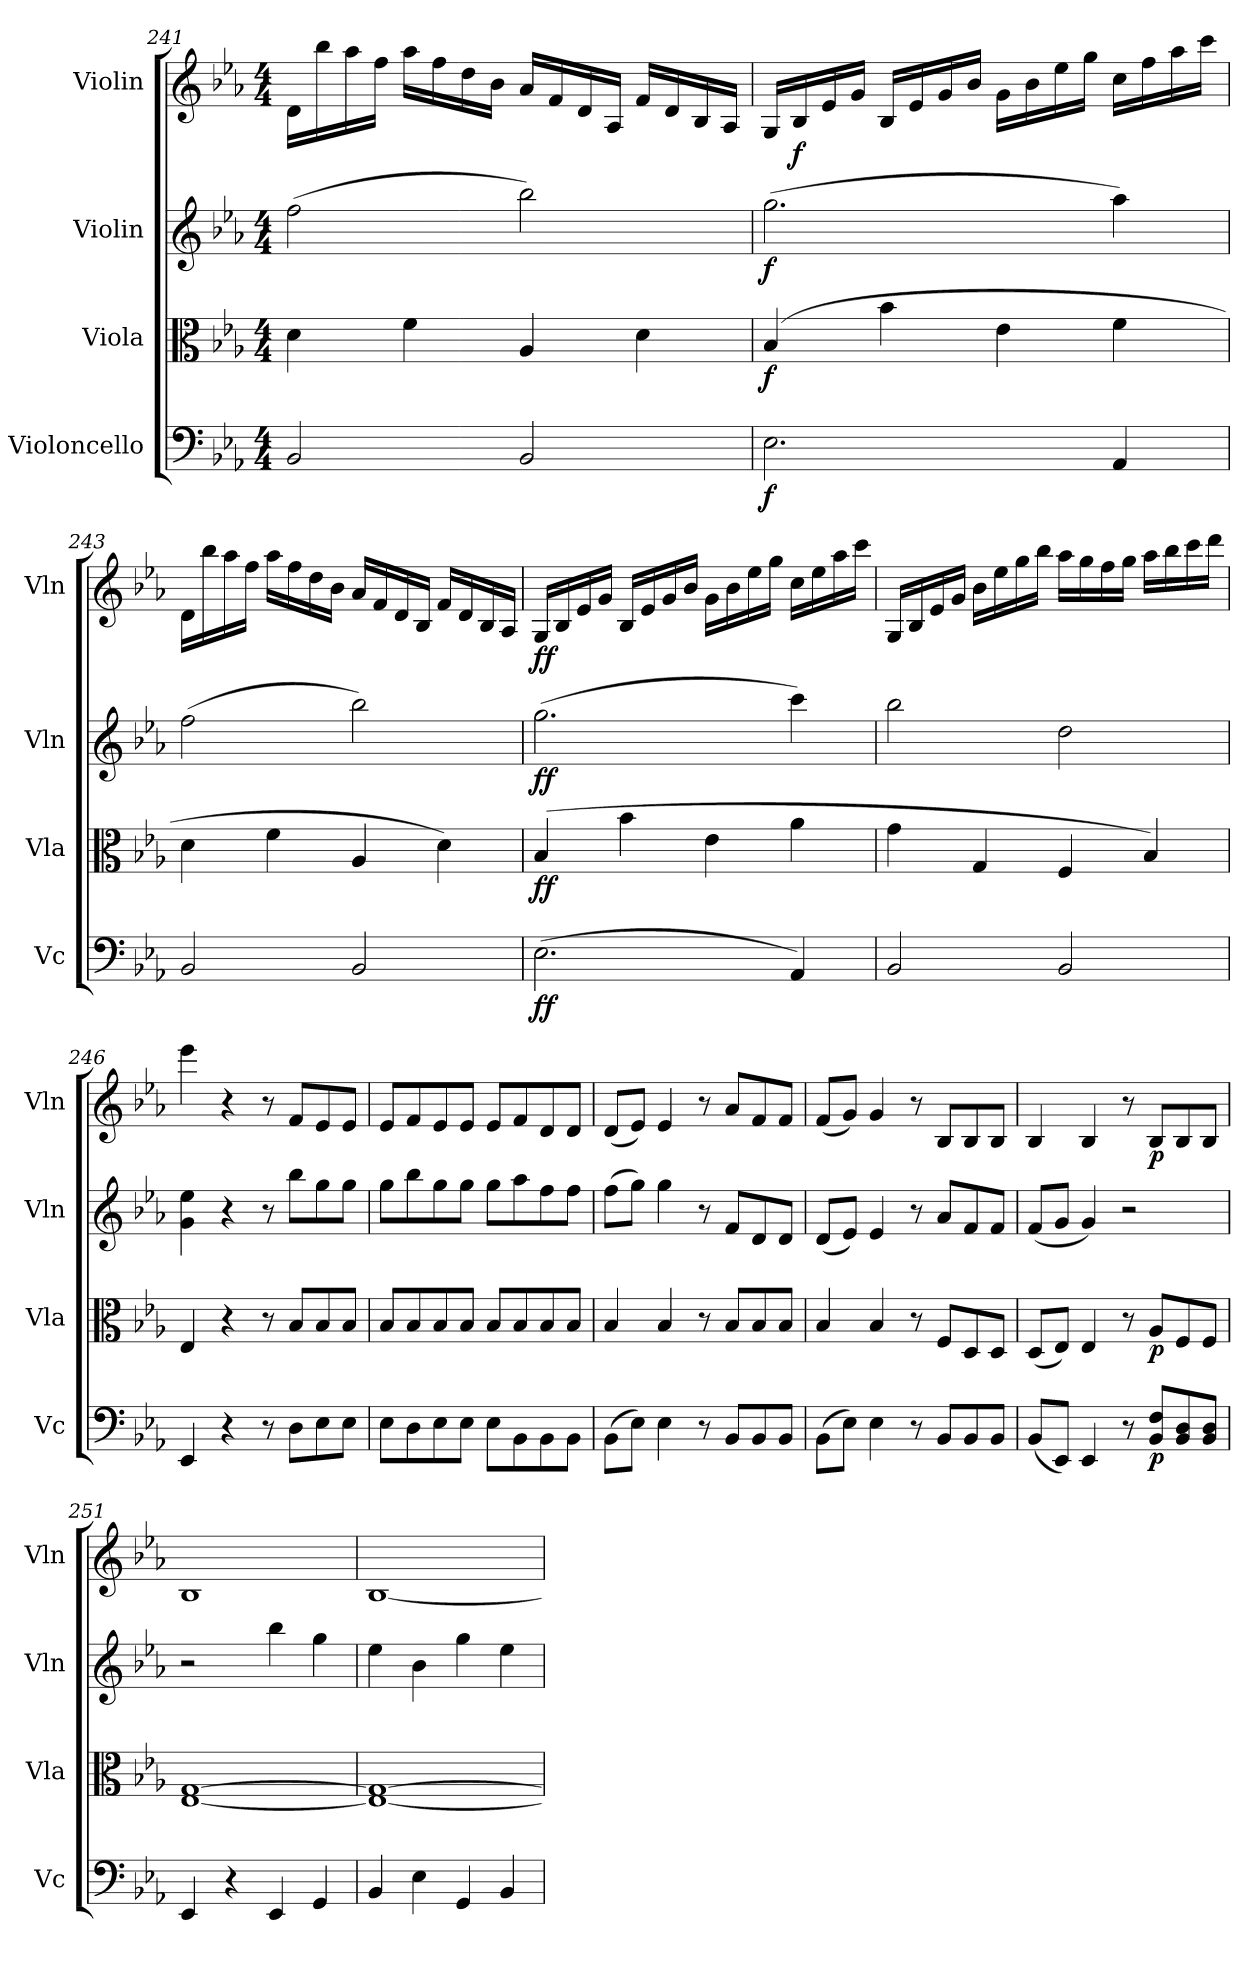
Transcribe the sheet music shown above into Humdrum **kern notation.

**kern	**dynam	**kern	**dynam	**kern	**dynam	**kern	**dynam
*part4	*part4	*part3	*part3	*part2	*part2	*part1	*part1
*staff4	*staff4	*staff3	*staff3	*staff2	*staff2	*staff1	*staff1
*I"Violoncello	*	*I"Viola	*	*I"Violin	*	*I"Violin	*
*I'Vc	*	*I'Vla	*	*I'Vln	*	*I'Vln	*
*clefF4	*	*clefC3	*	*clefG2	*	*clefG2	*
*k[b-e-a-]	*	*k[b-e-a-]	*	*k[b-e-a-]	*	*k[b-e-a-]	*
*M4/4	*	*M4/4	*	*M4/4	*	*M4/4	*
=241	=241	=241	=241	=241	=241	=241	=241
2BB-/	.	4d\	.	(2ff\	.	16d\LL	.
.	.	.	.	.	.	16bb-\	.
.	.	.	.	.	.	16aa-\	.
.	.	.	.	.	.	16ff\JJ	.
.	.	4f\	.	.	.	16aa-\LL	.
.	.	.	.	.	.	16ff\	.
.	.	.	.	.	.	16dd\	.
.	.	.	.	.	.	16b-\JJ	.
2BB-/	.	4A-/	.	2bb-\)	.	16a-/LL	.
.	.	.	.	.	.	16f/	.
.	.	.	.	.	.	16d/	.
.	.	.	.	.	.	16A-/JJ	.
.	.	4d\	.	.	.	16f/LL	.
.	.	.	.	.	.	16d/	.
.	.	.	.	.	.	16B-/	.
.	.	.	.	.	.	16A-/JJ	.
=242	=242	=242	=242	=242	=242	=242	=242
2.E-\	f	(4B-/	f	(2.gg\	f	16G/LL	.
.	.	.	.	.	.	16B-/	f
.	.	.	.	.	.	16e-/	.
.	.	.	.	.	.	16g/JJ	.
.	.	4b-\	.	.	.	16B-/LL	.
.	.	.	.	.	.	16e-/	.
.	.	.	.	.	.	16g/	.
.	.	.	.	.	.	16b-/JJ	.
.	.	4e-\	.	.	.	16g\LL	.
.	.	.	.	.	.	16b-\	.
.	.	.	.	.	.	16ee-\	.
.	.	.	.	.	.	16gg\JJ	.
4AA-/	.	4f\	.	4aa-\)	.	16cc\LL	.
.	.	.	.	.	.	16ff\	.
.	.	.	.	.	.	16aa-\	.
.	.	.	.	.	.	16ccc\JJ	.
=243	=243	=243	=243	=243	=243	=243	=243
2BB-/	.	4d\	.	(2ff\	.	16d/LL	.
.	.	.	.	.	.	16bb-\	.
.	.	.	.	.	.	16aa-\	.
.	.	.	.	.	.	16ff\JJ	.
.	.	4f\	.	.	.	16aa-\LL	.
.	.	.	.	.	.	16ff\	.
.	.	.	.	.	.	16dd\	.
.	.	.	.	.	.	16b-\JJ	.
2BB-/	.	4A-/	.	2bb-\)	.	16a-/LL	.
.	.	.	.	.	.	16f/	.
.	.	.	.	.	.	16d/	.
.	.	.	.	.	.	16B-/JJ	.
.	.	4d\)	.	.	.	16f/LL	.
.	.	.	.	.	.	16d/	.
.	.	.	.	.	.	16B-/	.
.	.	.	.	.	.	16A-/JJ	.
=244	=244	=244	=244	=244	=244	=244	=244
(2.E-\	ff	(4B-/	ff	(2.gg\	ff	16G/LL	ff
.	.	.	.	.	.	16B-/	.
.	.	.	.	.	.	16e-/	.
.	.	.	.	.	.	16g/JJ	.
.	.	4b-\	.	.	.	16B-/LL	.
.	.	.	.	.	.	16e-/	.
.	.	.	.	.	.	16g/	.
.	.	.	.	.	.	16b-/JJ	.
.	.	4e-\	.	.	.	16g\LL	.
.	.	.	.	.	.	16b-\	.
.	.	.	.	.	.	16ee-\	.
.	.	.	.	.	.	16gg\JJ	.
4AA-/)	.	4a-\	.	4ccc\)	.	16cc\LL	.
.	.	.	.	.	.	16ee-\	.
.	.	.	.	.	.	16aa-\	.
.	.	.	.	.	.	16ccc\JJ	.
=245	=245	=245	=245	=245	=245	=245	=245
2BB-/	.	4g\	.	2bb-\	.	16G/LL	.
.	.	.	.	.	.	16B-/	.
.	.	.	.	.	.	16e-/	.
.	.	.	.	.	.	16g/JJ	.
.	.	4G/	.	.	.	16b-\LL	.
.	.	.	.	.	.	16ee-\	.
.	.	.	.	.	.	16gg\	.
.	.	.	.	.	.	16bb-\JJ	.
2BB-/	.	4F/	.	2dd\	.	16aa-\LL	.
.	.	.	.	.	.	16gg\	.
.	.	.	.	.	.	16ff\	.
.	.	.	.	.	.	16gg\JJ	.
.	.	4B-/)	.	.	.	16aa-\LL	.
.	.	.	.	.	.	16bb-\	.
.	.	.	.	.	.	16ccc\	.
.	.	.	.	.	.	16ddd\JJ	.
=246	=246	=246	=246	=246	=246	=246	=246
4EE-/	.	4E-/	.	4g\ 4ee-\	.	4eee-\	.
4r	.	4r	.	4r	.	4r	.
8r	.	8r	.	8r	.	8r	.
8D\L	.	8B-/L	.	8bb-\L	.	8f/L	.
8E-\	.	8B-/	.	8gg\	.	8e-/	.
8E-\J	.	8B-/J	.	8gg\J	.	8e-/J	.
=247	=247	=247	=247	=247	=247	=247	=247
8E-\L	.	8B-/L	.	8gg\L	.	8e-/L	.
8D\	.	8B-/	.	8bb-\	.	8f/	.
8E-\	.	8B-/	.	8gg\	.	8e-/	.
8E-\J	.	8B-/J	.	8gg\J	.	8e-/J	.
8E-\L	.	8B-/L	.	8gg\L	.	8e-/L	.
8BB-\	.	8B-/	.	8aa-\	.	8f/	.
8BB-\	.	8B-/	.	8ff\	.	8d/	.
8BB-\J	.	8B-/J	.	8ff\J	.	8d/J	.
=248	=248	=248	=248	=248	=248	=248	=248
(8BB-\L	.	4B-/	.	(8ff\L	.	(8d/L	.
8E-\J)	.	.	.	8gg\J)	.	8e-/J)	.
4E-\	.	4B-/	.	4gg\	.	4e-/	.
8r	.	8r	.	8r	.	8r	.
8BB-/L	.	8B-/L	.	8f/L	.	8a-/L	.
8BB-/	.	8B-/	.	8d/	.	8f/	.
8BB-/J	.	8B-/J	.	8d/J	.	8f/J	.
=249	=249	=249	=249	=249	=249	=249	=249
(8BB-\L	.	4B-/	.	(8d/L	.	(8f/L	.
8E-\J)	.	.	.	8e-/J)	.	8g/J)	.
4E-\	.	4B-/	.	4e-/	.	4g/	.
8r	.	8r	.	8r	.	8r	.
8BB-/L	.	8F/L	.	8a-/L	.	8B-/L	.
8BB-/	.	8D/	.	8f/	.	8B-/	.
8BB-/J	.	8D/J	.	8f/J	.	8B-/J	.
=250	=250	=250	=250	=250	=250	=250	=250
(8BB-/L	.	(8D/L	.	(8f/L	.	4B-/	.
8EE-/J)	.	8E-/J)	.	8g/J	.	.	.
4EE-/	.	4E-/	.	4g/)	.	4B-/	.
8r	.	8r	.	2r	.	8r	.
8BB-/ 8F/L	p	8A-/L	p	.	.	8B-/L	p
8BB-/ 8D/	.	8F/	.	.	.	8B-/	.
8BB-/ 8D/J	.	8F/J	.	.	.	8B-/J	.
=251	=251	=251	=251	=251	=251	=251	=251
4EE-/	.	[1E- [1G	.	2r	.	1B-	.
4r	.	.	.	.	.	.	.
4EE-/	.	.	.	4bb-\	.	.	.
4GG/	.	.	.	4gg\	.	.	.
=252	=252	=252	=252	=252	=252	=252	=252
4BB-/	.	1E-_ 1G_	.	4ee-\	.	[1B-	.
4E-\	.	.	.	4b-\	.	.	.
4GG/	.	.	.	4gg\	.	.	.
4BB-/	.	.	.	4ee-\	.	.	.
=	=	=	=	=	=	=	=
*-	*-	*-	*-	*-	*-	*-	*-
